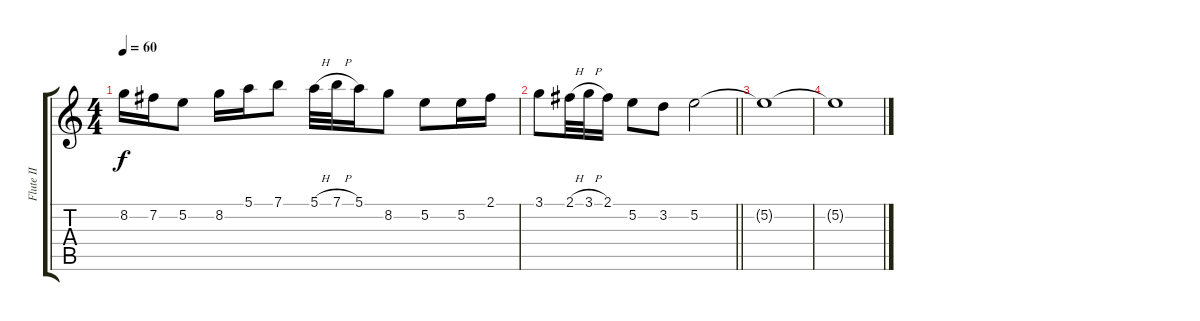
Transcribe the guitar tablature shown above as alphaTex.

\track ("Flute II" "Flute II") {instrument piccolo}
\staff {score tabs}
\tuning (E5 B4 G4 D4 A3 E3) {hide}
\ts (4 4)
\tempo 60
\clef g2
\ks c
8.2.16{dy f} 7.2.16 5.2.8 8.2.16 5.1.16 7.1.8 5.1{h}.32 7.1{h}.32 5.1.16 8.2.8 5.2.8 5.2.16 2.1.16 |
\barLineRight lightlight
3.1.8 2.1{h}.32 3.1{h}.32 2.1.16 5.2.8 3.2.8 5.2.2 |
5.2{t}.1 |
5.2{t}.1
